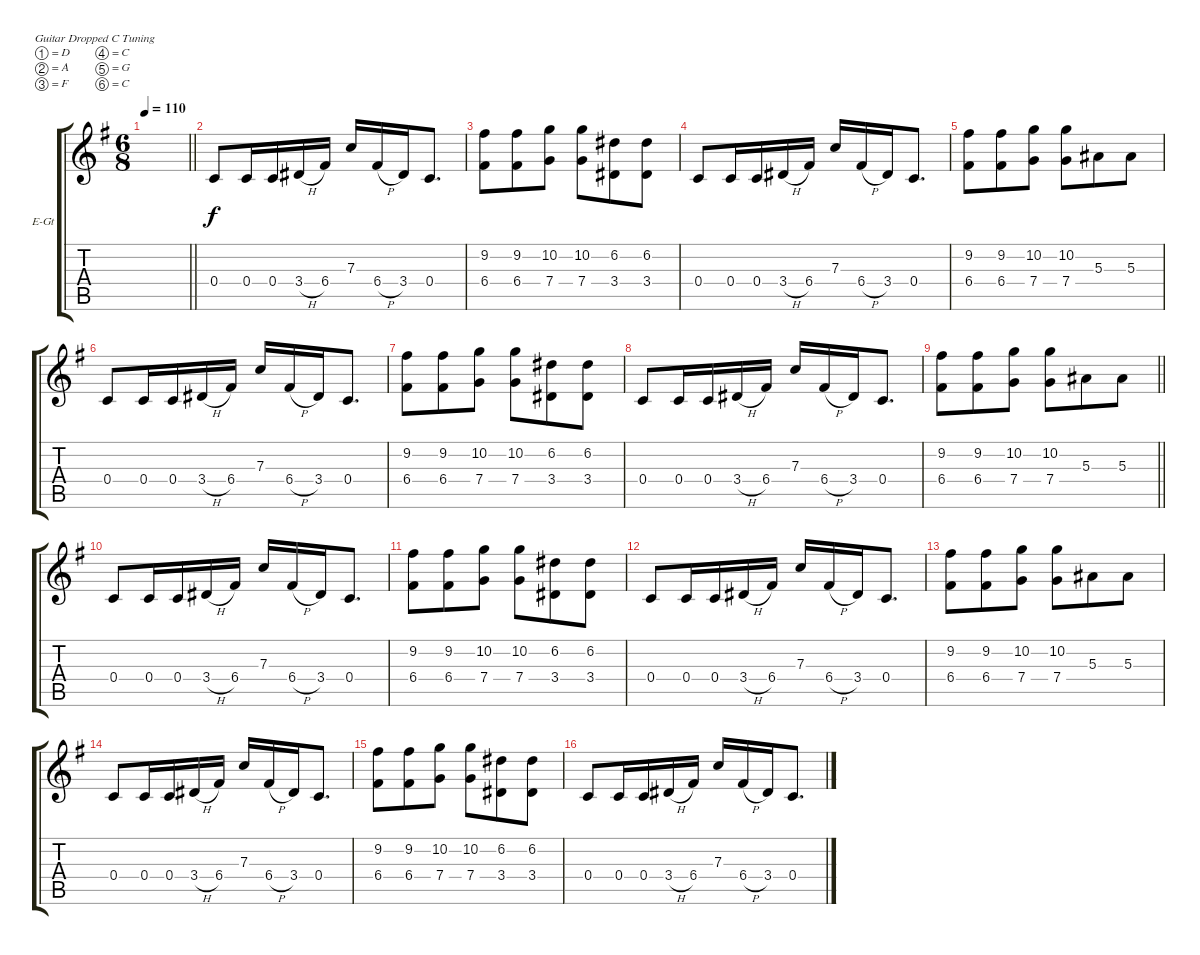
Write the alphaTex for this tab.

\bracketExtendMode groupsimilarinstruments
\firstSystemTrackNameOrientation horizontal
\otherSystemsTrackNameOrientation horizontal
\track ("Electric Guitar" "E-Gt") {instrument distortionguitar}
\staff {score tabs}
\tuning (D4 A3 F3 C3 G2 C2)
\ts (6 8)
\tempo 110
\clef g2
\barLineRight lightlight
\ks eminor
|
0.4.8 0.4.16 0.4.16 3.4{h}.16 6.4.16 7.3.16 6.4{h}.16 3.4.16 0.4.8{d} |
(6.4 9.2).8 (6.4 9.2).8 (7.4 10.2).8 (7.4 10.2).8 (3.4 6.2).8 (3.4 6.2).8 |
0.4.8 0.4.16 0.4.16 3.4{h}.16 6.4.16 7.3.16 6.4{h}.16 3.4.16 0.4.8{d} |
(6.4 9.2).8 (6.4 9.2).8 (7.4 10.2).8 (7.4 10.2).8 5.3.8 5.3.8 |
0.4.8 0.4.16 0.4.16 3.4{h}.16 6.4.16 7.3.16 6.4{h}.16 3.4.16 0.4.8{d} |
(6.4 9.2).8 (6.4 9.2).8 (7.4 10.2).8 (7.4 10.2).8 (3.4 6.2).8 (3.4 6.2).8 |
0.4.8 0.4.16 0.4.16 3.4{h}.16 6.4.16 7.3.16 6.4{h}.16 3.4.16 0.4.8{d} |
\barLineRight lightlight
(6.4 9.2).8 (6.4 9.2).8 (7.4 10.2).8 (7.4 10.2).8 5.3.8 5.3.8 |
0.4.8 0.4.16 0.4.16 3.4{h}.16 6.4.16 7.3.16 6.4{h}.16 3.4.16 0.4.8{d} |
(6.4 9.2).8 (6.4 9.2).8 (7.4 10.2).8 (7.4 10.2).8 (3.4 6.2).8 (3.4 6.2).8 |
0.4.8 0.4.16 0.4.16 3.4{h}.16 6.4.16 7.3.16 6.4{h}.16 3.4.16 0.4.8{d} |
(6.4 9.2).8 (6.4 9.2).8 (7.4 10.2).8 (7.4 10.2).8 5.3.8 5.3.8 |
0.4.8 0.4.16 0.4.16 3.4{h}.16 6.4.16 7.3.16 6.4{h}.16 3.4.16 0.4.8{d} |
(6.4 9.2).8 (6.4 9.2).8 (7.4 10.2).8 (7.4 10.2).8 (3.4 6.2).8 (3.4 6.2).8 |
0.4.8 0.4.16 0.4.16 3.4{h}.16 6.4.16 7.3.16 6.4{h}.16 3.4.16 0.4.8{d}
